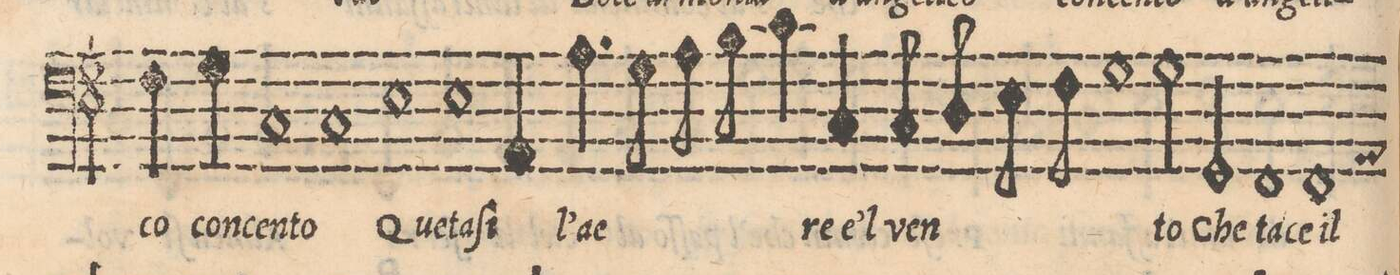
**kern	**text
*I"BASSO	*
*clefF4	*
*k[]	*
*met(C|)	*
*M2/1	*
4F\	-co
4G\	con-
=10-	=10-
1C	-cen-
1C	-to
=11-	=11-
1E	Que-
1E	-ta-
=12-	=12-
4AA/	-ſi
4.A\	l'ae-
8G\	.
8A\	.
8B\	.
4c\	.
4C/	re_e'l
8C/	ven-
8D/	.
8E\	.
8F\	.
=13-	=13-
1G	.
2G\	-to
2GG/	Che
=14-	=14-
1FF	ta-
1FF	ce_il
*custos:AA	*
=15-	=15-
*-	*-
